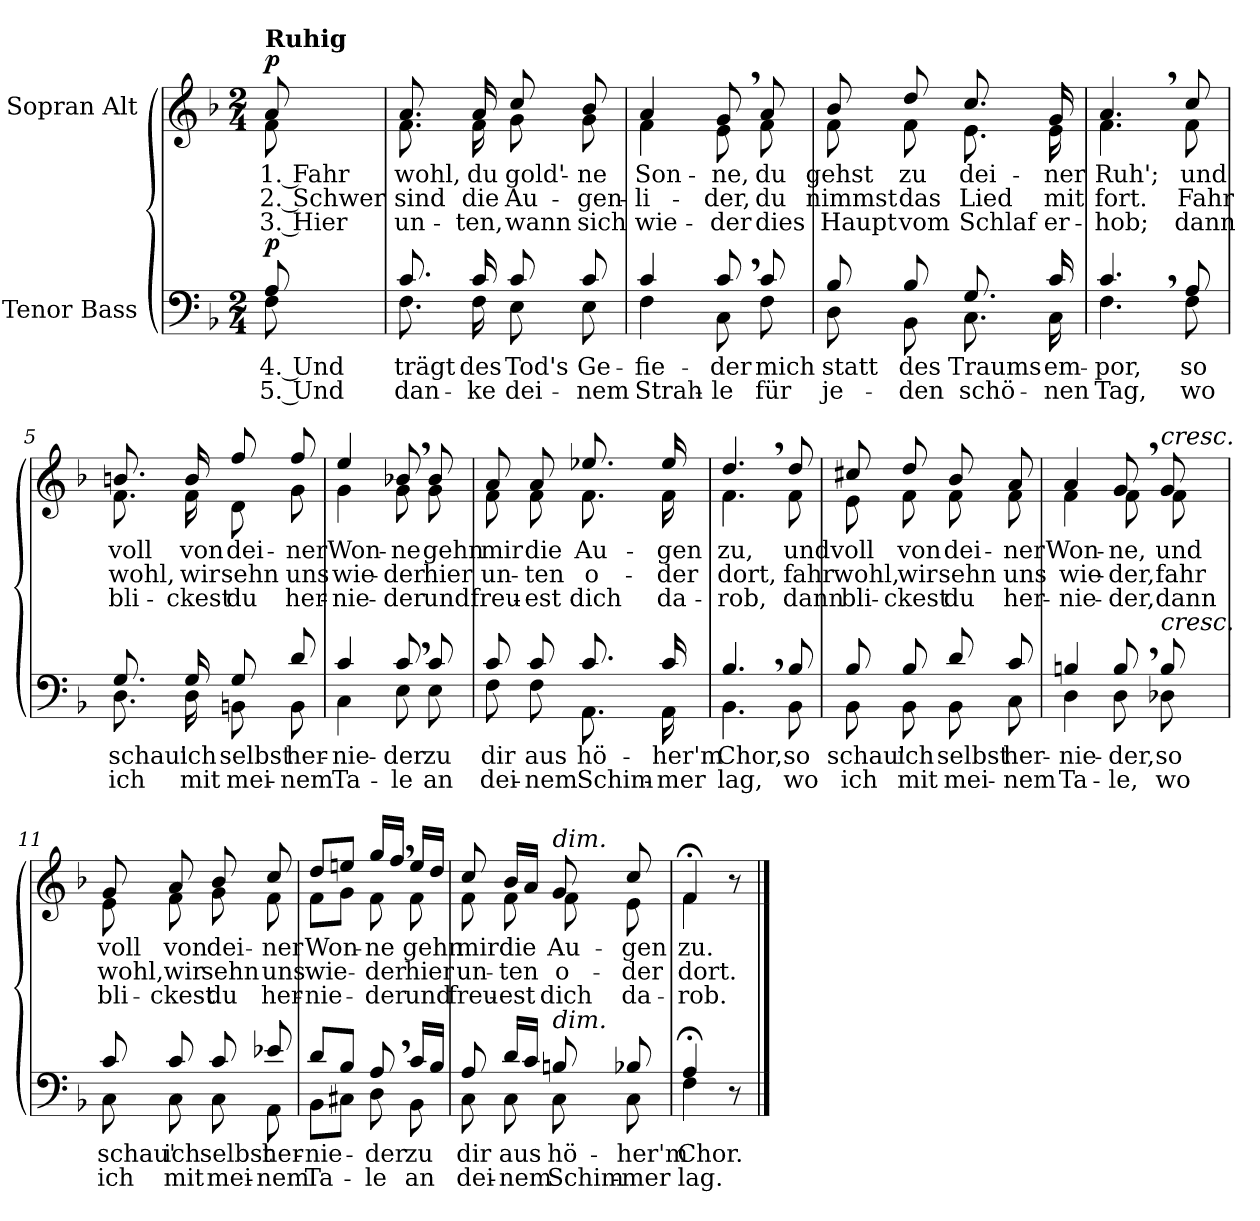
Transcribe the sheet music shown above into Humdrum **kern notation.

**kern	**text	**text	**dynam	**kern	**text	**text	**text	**dynam
*part2	*part2	*part2	*part2	*part1	*part1	*part1	*part1	*part1
*staff2	*staff2	*staff2	*staff2	*staff1	*staff1	*staff1	*staff1	*staff1
*I"Tenor Bass	*	*	*	*I"Sopran Alt	*	*	*	*
*clefF4	*	*	*	*clefG2	*	*	*	*
*k[b-]	*	*	*	*k[b-]	*	*	*	*
*M2/4	*	*	*	*M2/4	*	*	*	*
=	=	=	=	=	=	=	=	=
*^	*	*	*	*^	*	*	*	*
!	!	!	!	!	!LO:TX:a:B:t=Ruhig	!	!	!	!	!
!	!	!	!	!LO:DY:a	!	!	!	!	!	!LO:DY:a
8A/	8F\	4. Und	5. Und	p	8a/	8f\	1. Fahr	2. Schwer	3. Hier	p
=1	=1	=1	=1	=1	=1	=1	=1	=1	=1	=1
8.c/	8.F\	trägt	dan-	.	8.a/	8.f\	wohl,	sind	un-	.
16c/	16F\	des	-ke	.	16a/	16f\	du	die	-ten,	.
8c/	8E\	Tod's	dei-	.	8cc/	8g\	gold'-	Au-	wann	.
8c/	8E\	Ge-	-nem	.	8b-/	8g\	-ne	-gen-	sich	.
=2	=2	=2	=2	=2	=2	=2	=2	=2	=2	=2
4c/	4F\	-fie-	Strah-	.	4a/	4f\	Son-	-li-	wie-	.
8c,/	8C\	-der	-le	.	8g,/	8e\	-ne,	-der,	-der	.
8c/	8F\	mich	für	.	8a/	8f\	du	du	dies	.
=3	=3	=3	=3	=3	=3	=3	=3	=3	=3	=3
8B-/	8D\	statt	je-	.	8b-/	8f\	gehst	nimmst	Haupt	.
8B-/	8BB-\	des	-den	.	8dd/	8f\	zu	das	vom	.
8.G/	8.C\	Traums	schö-	.	8.cc/	8.e\	dei-	Lied	Schlaf	.
16c/	16C\	em-	-nen	.	16g/	16e\	-ner	mit	er-	.
=4	=4	=4	=4	=4	=4	=4	=4	=4	=4	=4
4.c,/	4.F\	-por,	Tag,	.	4.a,/	4.f\	Ruh';	fort.	-hob;	.
8A/	8F\	so	wo	.	8cc/	8f\	und	Fahr	dann	.
!!LO:LB:g=z	!!
=5	=5	=5	=5	=5	=5	=5	=5	=5	=5	=5
8.G/	8.D\	schau'	ich	.	8.bn/	8.f\	voll	wohl,	bli-	.
16G/	16D\	ich	mit	.	16b/	16f\	von	wir	-ckest	.
8G/	8BBn\	selbst	mei-	.	8ff/	8d\	dei-	sehn	du	.
8d/	8BB\	her-	-nem	.	8ff/	8g\	-ner	uns	her-	.
=6	=6	=6	=6	=6	=6	=6	=6	=6	=6	=6
4c/	4C\	-nie-	Ta-	.	4ee/	4g\	Won-	wie-	-nie-	.
8c,/	8E\	-der	-le	.	8b-X,/	8g\	-ne	-der	-der	.
8c/	8E\	zu	an	.	8b-/	8g\	gehn	hier	und	.
=7	=7	=7	=7	=7	=7	=7	=7	=7	=7	=7
8c/	8F\	dir	dei-	.	8a/	8f\	mir	un-	freu-	.
8c/	8F\	aus	-nem	.	8a/	8f\	die	-ten	-est	.
8.c/	8.AA\	hö-	Schim-	.	8.ee-X/	8.f\	Au-	o-	dich	.
16c/	16AA\	-her'm	-mer	.	16ee-/	16f\	-gen	-der	da-	.
=8	=8	=8	=8	=8	=8	=8	=8	=8	=8	=8
4.B-,/	4.BB-\	Chor,	lag,	.	4.dd,/	4.f\	zu,	dort,	-rob,	.
8B-/	8BB-\	so	wo	.	8dd/	8f\	und	fahr	dann	.
=9	=9	=9	=9	=9	=9	=9	=9	=9	=9	=9
8B-/	8BB-\	schau'	ich	.	8cc#X/	8e\	voll	wohl,	bli-	.
8B-/	8BB-\	ich	mit	.	8dd/	8f\	von	wir	-ckest	.
8d/	8BB-\	selbst	mei-	.	8b-/	8f\	dei-	sehn	du	.
8c/	8C\	her-	-nem	.	8a/	8f\	-ner	uns	her-	.
!!LO:LB:g=z	!!
=10	=10	=10	=10	=10	=10	=10	=10	=10	=10	=10
4Bn/	4D\	-nie-	Ta-	.	4a/	4f\	Won-	wie-	-nie-	.
8B,/	8D\	-der,	-le,	.	8g,/	8f\	-ne,	-der,	-der,	.
!	!	!	!	!	!LO:TX:a:i:t=cresc.	!	!	!	!	!
!LO:TX:a:i:t=cresc.	!	!	!	!	!	!	!	!	!	!
8B/	8D-X\	so	wo	.	8g/	8f\	und	fahr	dann	.
=11	=11	=11	=11	=11	=11	=11	=11	=11	=11	=11
8c/	8C\	schau'	ich	.	8g/	8e\	voll	wohl,	bli-	.
8c/	8C\	ich	mit	.	8a/	8f\	von	wir	-ckest	.
8c/	8C\	selbst	mei-	.	8b-/	8g\	dei-	sehn	du	.
8e-X/	8AA\	her-	-nem	.	8cc/	8f\	-ner	uns	her-	.
=12	=12	=12	=12	=12	=12	=12	=12	=12	=12	=12
8d/L	8BB-\L	-nie-	Ta-	.	8dd/L	8f\L	Won-	wie-	-nie-	.
8B-/J	8C#X\J	.	.	.	8een/J	8g\J	.	.	.	.
8A,/	8D\	-der	-le	.	16gg/LL	8f\	-ne	-der	-der	.
.	.	.	.	.	16ff,/JJ	.	.	.	.	.
16c/LL	8BB-\	zu	an	.	16ee/LL	8f\	gehn	hier	und	.
16B-/JJ	.	.	.	.	16dd/JJ	.	.	.	.	.
=13	=13	=13	=13	=13	=13	=13	=13	=13	=13	=13
8A/	8C\	dir	dei-	.	8cc/	8f\	mir	un-	freu-	.
16d/LL	8C\	aus	-nem	.	16b-/LL	8f\	die	-ten	-est	.
16c/JJ	.	.	.	.	16a/JJ	.	.	.	.	.
!	!	!	!	!	!LO:TX:a:i:t=dim.	!	!	!	!	!
!LO:TX:a:i:t=dim.	!	!	!	!	!	!	!	!	!	!
8Bn/	8C\	hö-	Schim-	.	8g/	8f\	Au-	o-	dich	.
8B-X/	8C\	-her'm	-mer	.	8cc/	8e\	-gen	-der	da-	.
=14	=14	=14	=14	=14	=14	=14	=14	=14	=14	=14
4A;</	4F\	Chor.	lag.	.	4f;</	4f\	zu.	dort.	-rob.	.
8r	8ryy	.	.	.	8r	8ryy	.	.	.	.
*v	*v	*	*	*	*	*	*	*	*	*
*	*	*	*	*v	*v	*	*	*	*
==	==	==	==	==	==	==	==	==
*-	*-	*-	*-	*-	*-	*-	*-	*-
